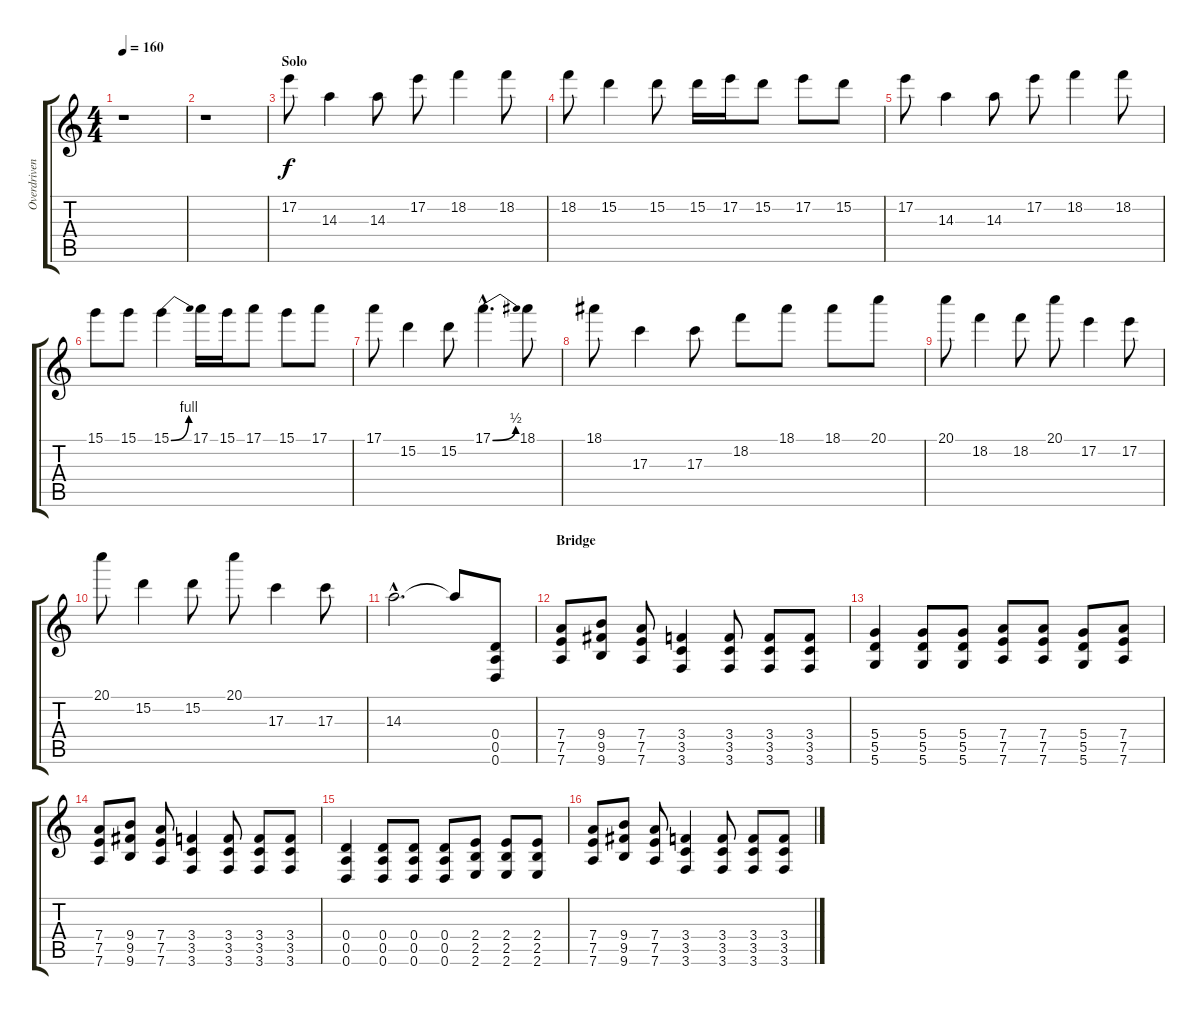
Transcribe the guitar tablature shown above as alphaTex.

\track ("Overdriven Guitar" "Overdriven") {instrument overdrivenguitar}
\staff {score tabs}
\tuning (E4 B3 G3 D3 A2 D2) {hide}
\ts (4 4)
\tempo 160
\clef g2
\ks c
r.1{dy f} |
r.1 |
\section ("" "Solo")
17.2.8{volume 16} 14.3.4 14.3.8 17.2.8 18.2.4 18.2.8 |
18.2.8 15.2.4 15.2.8 15.2.16 17.2.16 15.2.8 17.2.8 15.2.8 |
17.2.8 14.3.4 14.3.8 17.2.8 18.2.4 18.2.8 |
15.1.8 15.1.8 15.1{be (bend 0 0 60 4)}.4 17.1.16 15.1.16 17.1.8 15.1.8 17.1.8 |
17.1.8 15.2.4 15.2.8 17.1{be (bend 0 0 60 2) hac}.4{d} 18.1.8 |
18.1.8 17.3.4 17.3.8 18.2.8 18.1.8 18.1.8 20.1.8 |
20.1.8 18.2.4 18.2.8 20.1.8 17.2.4 17.2.8 |
20.1.8 15.2.4 15.2.8 20.1.8 17.3.4 17.3.8 |
14.3{hac}.2{d} 14.3{t}.8 (0.4 0.5 0.6).8 |
\section ("" "Bridge")
(7.4 7.5 7.6).8{volume 13} (9.4 9.5 9.6).8 (7.4 7.5 7.6).8 (3.4 3.5 3.6).4 (3.4 3.5 3.6).8 (3.4 3.5 3.6).8 (3.4 3.5 3.6).8 |
(5.4 5.5 5.6).4 (5.4 5.5 5.6).8 (5.4 5.5 5.6).8 (7.4 7.5 7.6).8 (7.4 7.5 7.6).8 (5.4 5.5 5.6).8 (7.4 7.5 7.6).8 |
(7.4 7.5 7.6).8 (9.4 9.5 9.6).8 (7.4 7.5 7.6).8 (3.4 3.5 3.6).4 (3.4 3.5 3.6).8 (3.4 3.5 3.6).8 (3.4 3.5 3.6).8 |
(0.4 0.5 0.6).4 (0.4 0.5 0.6).8 (0.4 0.5 0.6).8 (0.4 0.5 0.6).8 (2.4 2.5 2.6).8 (2.4 2.5 2.6).8 (2.4 2.5 2.6).8 |
(7.4 7.5 7.6).8 (9.4 9.5 9.6).8 (7.4 7.5 7.6).8 (3.4 3.5 3.6).4 (3.4 3.5 3.6).8 (3.4 3.5 3.6).8 (3.4 3.5 3.6).8
